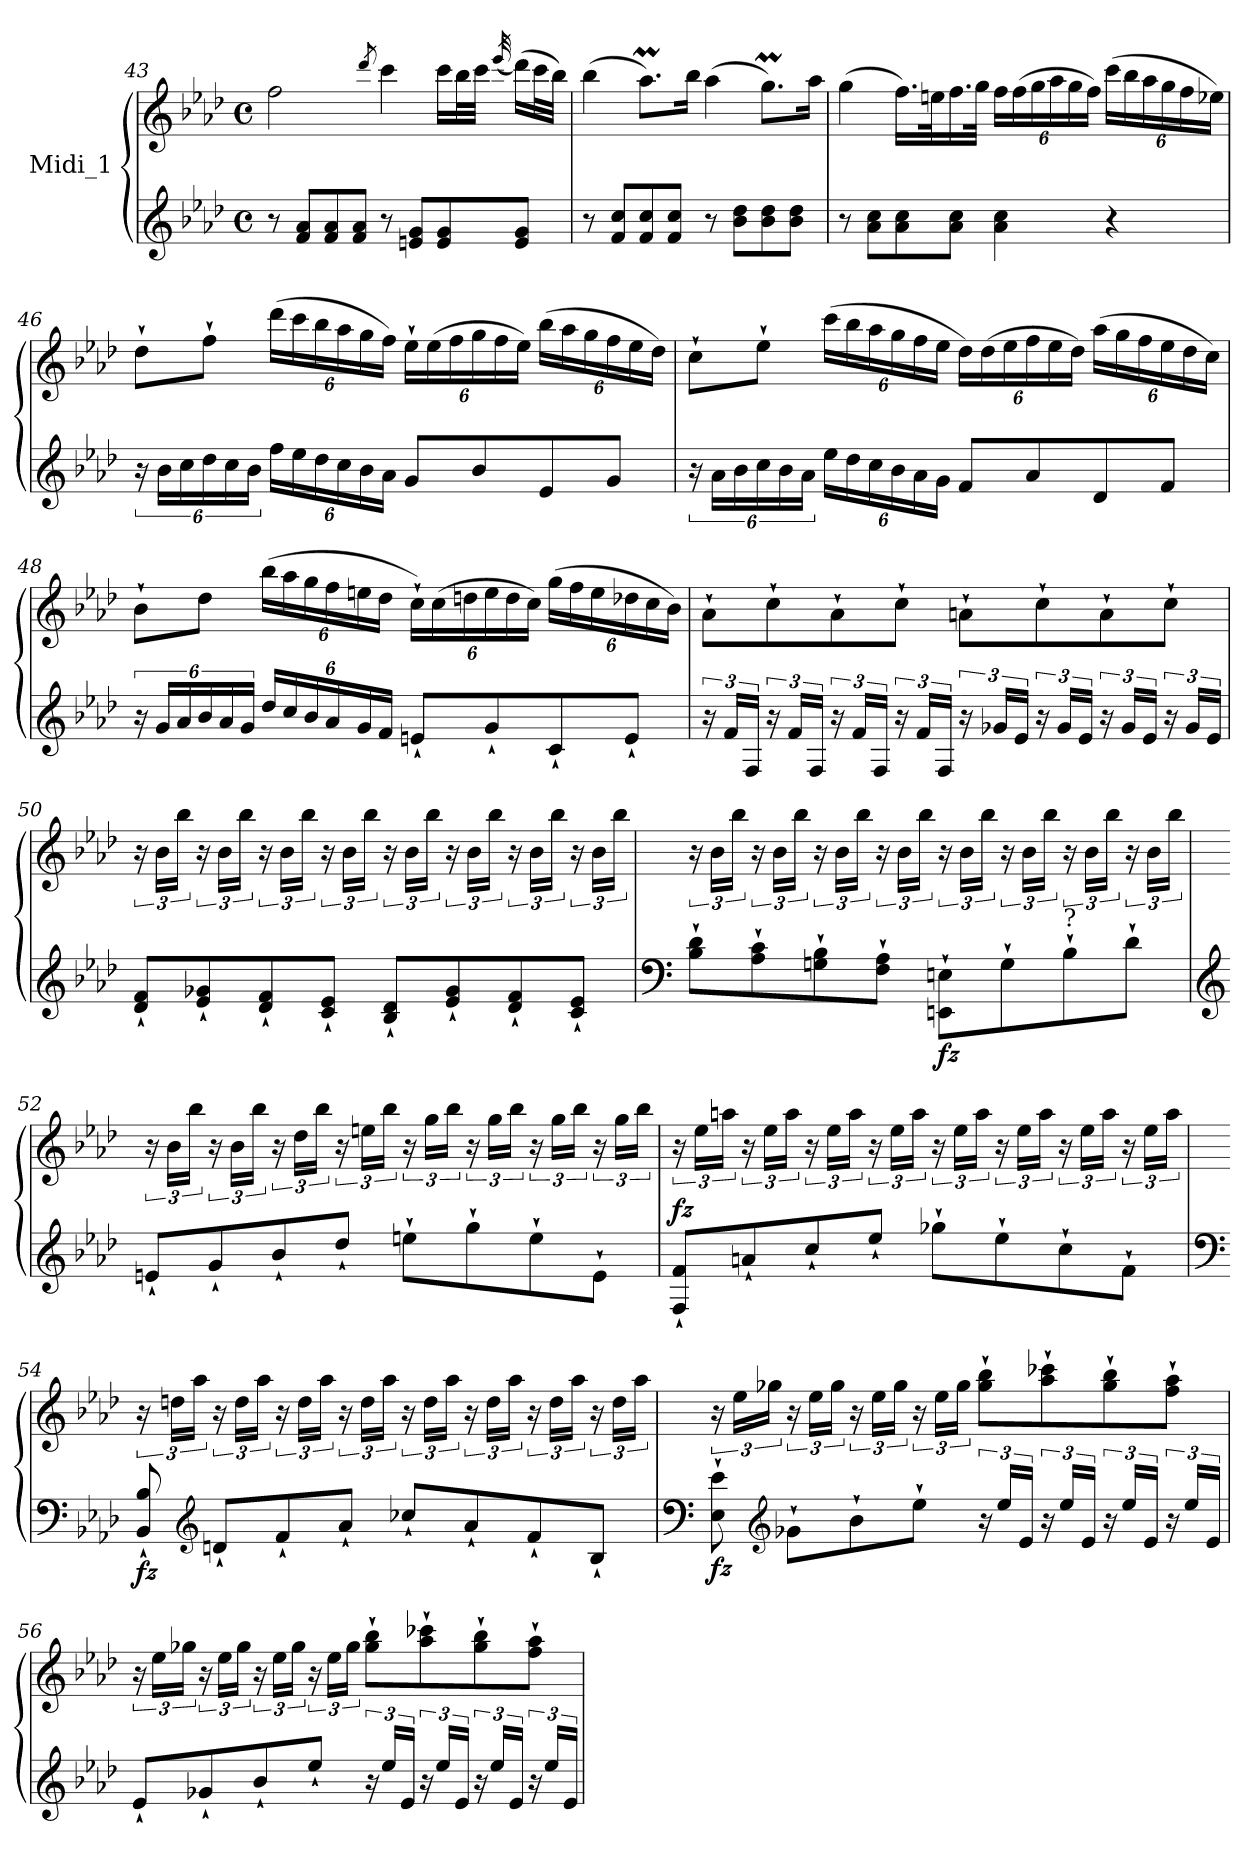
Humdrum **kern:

**kern	**kern	**dynam
*part1	*part1	*part1
*staff2	*staff1	*staff1/2
*I"Midi_1	*	*
!!LO:LB:g=z
*clefG2	*clefG2	*
*k[b-e-a-d-]	*k[b-e-a-d-]	*
*A-:	*A-:	*
*M4/4	*M4/4	*
*met(c)	*met(c)	*
=43	=43	=43
8r	2ff\	.
8f/ 8a-/L	.	.
8f/ 8a-/	.	.
8f/ 8a-/J	.	.
.	8qddd-/	.
8r	4ccc\	.
8en/ 8g/L	.	.
8e/ 8g/	16ccc\LL	.
.	32bb-\L	.
.	32ccc\JJJ	.
.	(>32qeee-/	.
8e/ 8g/J	(>16ddd-\LL)	.
.	32ccc\L	.
.	32bb-\JJJ)	.
=44	=44	=44
8r	(>4bb-\	.
8f/ 8cc/L	.	.
8f/ 8cc/	8.aa-M\L)	.
8f/ 8cc/J	.	.
.	16bb-\Jk	.
8r	(>4aa-\	.
8b-\ 8dd-\L	.	.
8b-\ 8dd-\	8.ggm\L)	.
8b-\ 8dd-\J	.	.
.	16aa-\Jk	.
=45	=45	=45
8r	(>4gg\	.
8a-\ 8cc\L	.	.
8a-\ 8cc\	16.ff\LL)	.
.	32een\K	.
8a-\ 8cc\J	16.ff\	.
.	32gg\JJk	.
*	*Xbrackettup	*
4a-\ 4cc\	24ff\LL	.
.	(>24ff\	.
.	24gg\	.
.	24aa-\	.
.	24gg\	.
.	24ff\JJ)	.
4r	(>24ccc\LL	.
.	24bb-\	.
.	24aa-\	.
.	24gg\	.
.	24ff\	.
.	24ee-X\JJ)	.
!!LO:LB:g=z
=46	=46	=46
24r	8dd-`\L	.
24b-\LL	.	.
24cc\	.	.
*Xbrackettup	*	*
24dd-\	8ff`\J	.
24cc\	.	.
24b-\JJ	.	.
24ff\LL	(>24ddd-\LL	.
24ee-\	24ccc\	.
24dd-\	24bb-\	.
24cc\	24aa-\	.
24b-\	24gg\	.
24a-\JJ	24ff\JJ)	.
8g/L	24ee-`\LL	.
.	(>24ee-\	.
.	24ff\	.
8b-/	24gg\	.
.	24ff\	.
.	24ee-\JJ)	.
8e-/	(>24bb-\LL	.
.	24aa-\	.
.	24gg\	.
8g/J	24ff\	.
.	24ee-\	.
.	24dd-\JJ)	.
=47	=47	=47
*brackettup	*	*
24r	8cc`\L	.
24a-\LL	.	.
24b-\	.	.
*Xbrackettup	*	*
24cc\	8ee-`\J	.
24b-\	.	.
24a-\JJ	.	.
24ee-\LL	(>24ccc\LL	.
24dd-\	24bb-\	.
24cc\	24aa-\	.
24b-\	24gg\	.
24a-\	24ff\	.
24g\JJ	24ee-\JJ	.
8f/L	24dd-\LL)	.
.	(>24dd-\	.
.	24ee-\	.
8a-/	24ff\	.
.	24ee-\	.
.	24dd-\JJ)	.
8d-/	(>24aa-\LL	.
.	24gg\	.
.	24ff\	.
8f/J	24ee-\	.
.	24dd-\	.
.	24cc\JJ)	.
!!LO:LB:g=z
=48	=48	=48
*brackettup	*	*
24r	8b-`\L	.
24g/LL	.	.
24a-/	.	.
*Xbrackettup	*	*
24b-/	8dd-\J	.
24a-/	.	.
24g/JJ	.	.
24dd-/LL	(>24bb-\LL	.
24cc/	24aa-\	.
24b-/	24gg\	.
24a-/	24ff\	.
24g/	24een\	.
24f/JJ	24dd-i\JJ	.
8en`/L	24cc`\LL)	.
.	(>24cc\	.
.	24ddn\	.
8g`/	24ee\	.
.	24dd\	.
.	24cc\JJ)	.
8c`/	(>24gg\LL	.
.	24ff\	.
.	24ee\	.
8e`/J	24dd-X\	.
.	24cc\	.
.	24b-\JJ)	.
!!LO:LB:g=z
=49	=49	=49
*brackettup	*	*
24r	8a-`\L	.
24f/LL	.	.
24F/JJ	.	.
24r	8cc`\	.
24f/LL	.	.
24F/JJ	.	.
24r	8a-`\	.
24f/LL	.	.
24F/JJ	.	.
24r	8cc`\J	.
24f/LL	.	.
24F/JJ	.	.
24r	8an`\L	.
24g-X/LL	.	.
24e-/JJ	.	.
24r	8cc`\	.
24g-/LL	.	.
24e-/JJ	.	.
24r	8a`\	.
24g-/LL	.	.
24e-/JJ	.	.
24r	8cc`\J	.
24g-/LL	.	.
24e-/JJ	.	.
!!LO:PB:g=z
=50	=50	=50
*	*brackettup	*
8d-/` 8f/`L	24r	.
.	24b-\LL	.
.	24bb-\JJ	.
8e-/` 8g-X/`	24r	.
.	24b-\LL	.
.	24bb-\JJ	.
8d-/` 8f/`	24r	.
.	24b-\LL	.
.	24bb-\JJ	.
8c/` 8e-/`J	24r	.
.	24b-\LL	.
.	24bb-\JJ	.
8B-/` 8d-/`L	24r	.
.	24b-\LL	.
.	24bb-\JJ	.
8e-/` 8g-/`	24r	.
.	24b-\LL	.
.	24bb-\JJ	.
8d-/` 8f/`	24r	.
.	24b-\LL	.
.	24bb-\JJ	.
8c/` 8e-/`J	24r	.
.	24b-\LL	.
.	24bb-\JJ	.
=51	=51	=51
*clefF4	*	*
8B-\` 8d-\`L	24r	.
.	24b-\LL	.
.	24bb-\JJ	.
8A-\` 8c\`	24r	.
.	24b-\LL	.
.	24bb-\JJ	.
8Gni\` 8B-\`	24r	.
.	24b-\LL	.
.	24bb-\JJ	.
8F\` 8A-\`J	24r	.
.	24b-\LL	.
.	24bb-\JJ	.
!	!	!LO:DY:b=2
8EEn\` 8En\`L	24r	fz
.	24b-\LL	.
.	24bb-\JJ	.
8G`\	24r	.
.	24b-\LL	.
.	24bb-\JJ	.
!LO:TX:a:t=?	!	!
8B-`\	24r	.
.	24b-\LL	.
.	24bb-\JJ	.
8d-`\J	24r	.
.	24b-\LL	.
.	24bb-\JJ	.
!!LO:LB:g=z
=52	=52	=52
*clefG2	*	*
8en`/L	24r	.
.	24b-\LL	.
.	24bb-\JJ	.
8g`/	24r	.
.	24b-\LL	.
.	24bb-\JJ	.
8b-`/	24r	.
.	24dd-\LL	.
.	24bb-\JJ	.
8dd-`/J	24r	.
.	24een\LL	.
.	24bb-\JJ	.
8een`\L	24r	.
.	24gg\LL	.
.	24bb-\JJ	.
8gg`\	24r	.
.	24gg\LL	.
.	24bb-\JJ	.
8ee`\	24r	.
.	24gg\LL	.
.	24bb-\JJ	.
8e`\J	24r	.
.	24gg\LL	.
.	24bb-\JJ	.
=53	=53	=53
!	!	!LO:DY:a=2
8F/` 8f/`L	24r	fz
.	24ee-i\LL	.
.	24aan\JJ	.
8an`/	24r	.
.	24ee-\LL	.
.	24aa\JJ	.
8cc`/	24r	.
.	24ee-\LL	.
.	24aa\JJ	.
8ee-i`/J	24r	.
.	24ee-\LL	.
.	24aa\JJ	.
8gg-X`\L	24r	.
.	24ee-\LL	.
.	24aa\JJ	.
8ee-`\	24r	.
.	24ee-\LL	.
.	24aa\JJ	.
8cc`\	24r	.
.	24ee-\LL	.
.	24aa\JJ	.
8f`\J	24r	.
.	24ee-\LL	.
.	24aa\JJ	.
!!LO:LB:g=z
=54	=54	=54
*clefF4	*	*
!	!	!LO:DY:b=2
8BB-/` 8B-/`	24r	fz
.	24ddn\LL	.
.	24aa-i\JJ	.
*clefG2	*	*
8dn`/L	24r	.
.	24dd\LL	.
.	24aa-\JJ	.
8f`/	24r	.
.	24dd\LL	.
.	24aa-\JJ	.
8a-i`/J	24r	.
.	24dd\LL	.
.	24aa-\JJ	.
8cc-X`/L	24r	.
.	24dd\LL	.
.	24aa-\JJ	.
8a-`/	24r	.
.	24dd\LL	.
.	24aa-\JJ	.
8f`/	24r	.
.	24dd\LL	.
.	24aa-\JJ	.
8B-`/J	24r	.
.	24dd\LL	.
.	24aa-\JJ	.
!!LO:PB:g=z
=55	=55	=55
*clefF4	*	*
!	!	!LO:DY:b=2
8E-\` 8e-\`	24r	fz
.	24ee-\LL	.
.	24gg-X\JJ	.
*clefG2	*	*
8g-X`\L	24r	.
.	24ee-\LL	.
.	24gg-\JJ	.
8b-`\	24r	.
.	24ee-\LL	.
.	24gg-\JJ	.
8ee-`\J	24r	.
.	24ee-\LL	.
.	24gg-\JJ	.
24r	8gg-\` 8bb-\`L	.
24ee-/LL	.	.
24e-/JJ	.	.
24r	8aa-\` 8ccc-X\`	.
24ee-/LL	.	.
24e-/JJ	.	.
24r	8gg-\` 8bb-\`	.
24ee-/LL	.	.
24e-/JJ	.	.
24r	8ff\` 8aa-\`J	.
24ee-/LL	.	.
24e-/JJ	.	.
!!LO:LB:g=z
=56	=56	=56
8e-`/L	24r	.
.	24ee-\LL	.
.	24gg-X\JJ	.
8g-X`/	24r	.
.	24ee-\LL	.
.	24gg-\JJ	.
8b-`/	24r	.
.	24ee-\LL	.
.	24gg-\JJ	.
8ee-`/J	24r	.
.	24ee-\LL	.
.	24gg-\JJ	.
24r	8gg-\` 8bb-\`L	.
24ee-/LL	.	.
24e-/JJ	.	.
24r	8aa-\` 8ccc-X\`	.
24ee-/LL	.	.
24e-/JJ	.	.
24r	8gg-\` 8bb-\`	.
24ee-/LL	.	.
24e-/JJ	.	.
24r	8ff\` 8aa-\`J	.
24ee-/LL	.	.
24e-/JJ	.	.
=	=	=
*-	*-	*-
